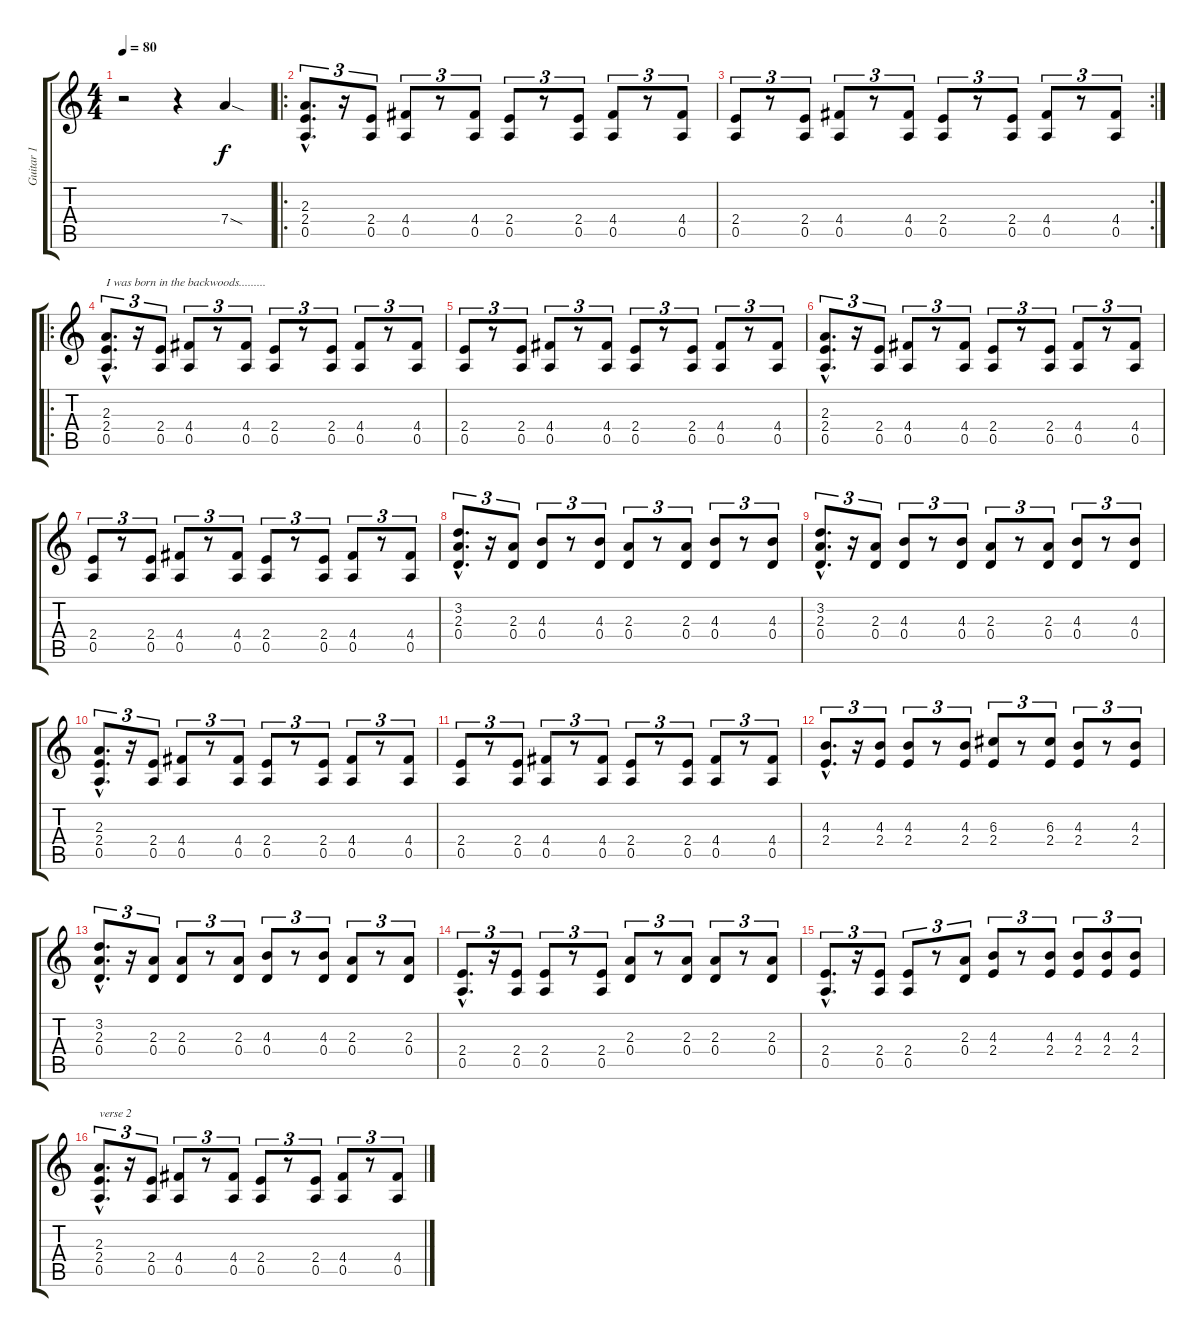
\track ("Guitar 1" "Guitar 1") {instrument electricguitarmuted}
\staff {score tabs}
\tuning (E4 B3 G3 D3 A2 E2) {hide}
\ts (4 4)
\tempo 80
\clef g2
\ks c
r.2{dy f instrument electricguitarmuted} r.4 7.4{sod}.4 |
\ro
(2.3{hac} 2.4{hac} 0.5{hac}).8{d tu (3 2)} r.16{tu (3 2)} (2.4 0.5).8{tu (3 2)} (4.4 0.5).8{tu (3 2)} r.8{tu (3 2)} (4.4 0.5).8{tu (3 2)} (2.4 0.5).8{tu (3 2)} r.8{tu (3 2)} (2.4 0.5).8{tu (3 2)} (4.4 0.5).8{tu (3 2)} r.8{tu (3 2)} (4.4 0.5).8{tu (3 2)} |
\rc 2
(2.4 0.5).8{tu (3 2)} r.8{tu (3 2)} (2.4 0.5).8{tu (3 2)} (4.4 0.5).8{tu (3 2)} r.8{tu (3 2)} (4.4 0.5).8{tu (3 2)} (2.4 0.5).8{tu (3 2)} r.8{tu (3 2)} (2.4 0.5).8{tu (3 2)} (4.4 0.5).8{tu (3 2)} r.8{tu (3 2)} (4.4 0.5).8{tu (3 2)} |
\ro
(2.3{hac} 2.4{hac} 0.5{hac}).8{d tu (3 2) txt "I was born in the backwoods........."} r.16{tu (3 2)} (2.4 0.5).8{tu (3 2)} (4.4 0.5).8{tu (3 2)} r.8{tu (3 2)} (4.4 0.5).8{tu (3 2)} (2.4 0.5).8{tu (3 2)} r.8{tu (3 2)} (2.4 0.5).8{tu (3 2)} (4.4 0.5).8{tu (3 2)} r.8{tu (3 2)} (4.4 0.5).8{tu (3 2)} |
(2.4 0.5).8{tu (3 2)} r.8{tu (3 2)} (2.4 0.5).8{tu (3 2)} (4.4 0.5).8{tu (3 2)} r.8{tu (3 2)} (4.4 0.5).8{tu (3 2)} (2.4 0.5).8{tu (3 2)} r.8{tu (3 2)} (2.4 0.5).8{tu (3 2)} (4.4 0.5).8{tu (3 2)} r.8{tu (3 2)} (4.4 0.5).8{tu (3 2)} |
(2.3{hac} 2.4{hac} 0.5{hac}).8{d tu (3 2)} r.16{tu (3 2)} (2.4 0.5).8{tu (3 2)} (4.4 0.5).8{tu (3 2)} r.8{tu (3 2)} (4.4 0.5).8{tu (3 2)} (2.4 0.5).8{tu (3 2)} r.8{tu (3 2)} (2.4 0.5).8{tu (3 2)} (4.4 0.5).8{tu (3 2)} r.8{tu (3 2)} (4.4 0.5).8{tu (3 2)} |
(2.4 0.5).8{tu (3 2)} r.8{tu (3 2)} (2.4 0.5).8{tu (3 2)} (4.4 0.5).8{tu (3 2)} r.8{tu (3 2)} (4.4 0.5).8{tu (3 2)} (2.4 0.5).8{tu (3 2)} r.8{tu (3 2)} (2.4 0.5).8{tu (3 2)} (4.4 0.5).8{tu (3 2)} r.8{tu (3 2)} (4.4 0.5).8{tu (3 2)} |
(3.2{hac} 2.3{hac} 0.4{hac}).8{d tu (3 2)} r.16{tu (3 2)} (2.3 0.4).8{tu (3 2)} (4.3 0.4).8{tu (3 2)} r.8{tu (3 2)} (4.3 0.4).8{tu (3 2)} (2.3 0.4).8{tu (3 2)} r.8{tu (3 2)} (2.3 0.4).8{tu (3 2)} (4.3 0.4).8{tu (3 2)} r.8{tu (3 2)} (4.3 0.4).8{tu (3 2)} |
(3.2{hac} 2.3{hac} 0.4{hac}).8{d tu (3 2)} r.16{tu (3 2)} (2.3 0.4).8{tu (3 2)} (4.3 0.4).8{tu (3 2)} r.8{tu (3 2)} (4.3 0.4).8{tu (3 2)} (2.3 0.4).8{tu (3 2)} r.8{tu (3 2)} (2.3 0.4).8{tu (3 2)} (4.3 0.4).8{tu (3 2)} r.8{tu (3 2)} (4.3 0.4).8{tu (3 2)} |
(2.3{hac} 2.4{hac} 0.5{hac}).8{d tu (3 2)} r.16{tu (3 2)} (2.4 0.5).8{tu (3 2)} (4.4 0.5).8{tu (3 2)} r.8{tu (3 2)} (4.4 0.5).8{tu (3 2)} (2.4 0.5).8{tu (3 2)} r.8{tu (3 2)} (2.4 0.5).8{tu (3 2)} (4.4 0.5).8{tu (3 2)} r.8{tu (3 2)} (4.4 0.5).8{tu (3 2)} |
(2.4 0.5).8{tu (3 2)} r.8{tu (3 2)} (2.4 0.5).8{tu (3 2)} (4.4 0.5).8{tu (3 2)} r.8{tu (3 2)} (4.4 0.5).8{tu (3 2)} (2.4 0.5).8{tu (3 2)} r.8{tu (3 2)} (2.4 0.5).8{tu (3 2)} (4.4 0.5).8{tu (3 2)} r.8{tu (3 2)} (4.4 0.5).8{tu (3 2)} |
(4.3{hac} 2.4{hac}).8{d tu (3 2)} r.16{tu (3 2)} (4.3 2.4).8{tu (3 2)} (4.3 2.4).8{tu (3 2)} r.8{tu (3 2)} (4.3 2.4).8{tu (3 2)} (6.3 2.4).8{tu (3 2)} r.8{tu (3 2)} (6.3 2.4).8{tu (3 2)} (4.3 2.4).8{tu (3 2)} r.8{tu (3 2)} (4.3 2.4).8{tu (3 2)} |
(3.2{hac} 2.3{hac} 0.4{hac}).8{d tu (3 2)} r.16{tu (3 2)} (2.3 0.4).8{tu (3 2)} (2.3 0.4).8{tu (3 2)} r.8{tu (3 2)} (2.3 0.4).8{tu (3 2)} (4.3 0.4).8{tu (3 2)} r.8{tu (3 2)} (4.3 0.4).8{tu (3 2)} (2.3 0.4).8{tu (3 2)} r.8{tu (3 2)} (2.3 0.4).8{tu (3 2)} |
(2.4{hac} 0.5{hac}).8{d tu (3 2)} r.16{tu (3 2)} (2.4 0.5).8{tu (3 2)} (2.4 0.5).8{tu (3 2)} r.8{tu (3 2)} (2.4 0.5).8{tu (3 2)} (2.3 0.4).8{tu (3 2)} r.8{tu (3 2)} (2.3 0.4).8{tu (3 2)} (2.3 0.4).8{tu (3 2)} r.8{tu (3 2)} (2.3 0.4).8{tu (3 2)} |
(2.4{hac} 0.5{hac}).8{d tu (3 2)} r.16{tu (3 2)} (2.4 0.5).8{tu (3 2)} (2.4 0.5).8{tu (3 2)} r.8{tu (3 2)} (2.3 0.4).8{tu (3 2)} (4.3 2.4).8{tu (3 2)} r.8{tu (3 2)} (4.3 2.4).8{tu (3 2)} (4.3 2.4).8{tu (3 2)} (4.3 2.4).8{tu (3 2)} (4.3 2.4).8{tu (3 2)} |
(2.3{hac} 2.4{hac} 0.5{hac}).8{d tu (3 2) txt "verse 2"} r.16{tu (3 2)} (2.4 0.5).8{tu (3 2)} (4.4 0.5).8{tu (3 2)} r.8{tu (3 2)} (4.4 0.5).8{tu (3 2)} (2.4 0.5).8{tu (3 2)} r.8{tu (3 2)} (2.4 0.5).8{tu (3 2)} (4.4 0.5).8{tu (3 2)} r.8{tu (3 2)} (4.4 0.5).8{tu (3 2)}
